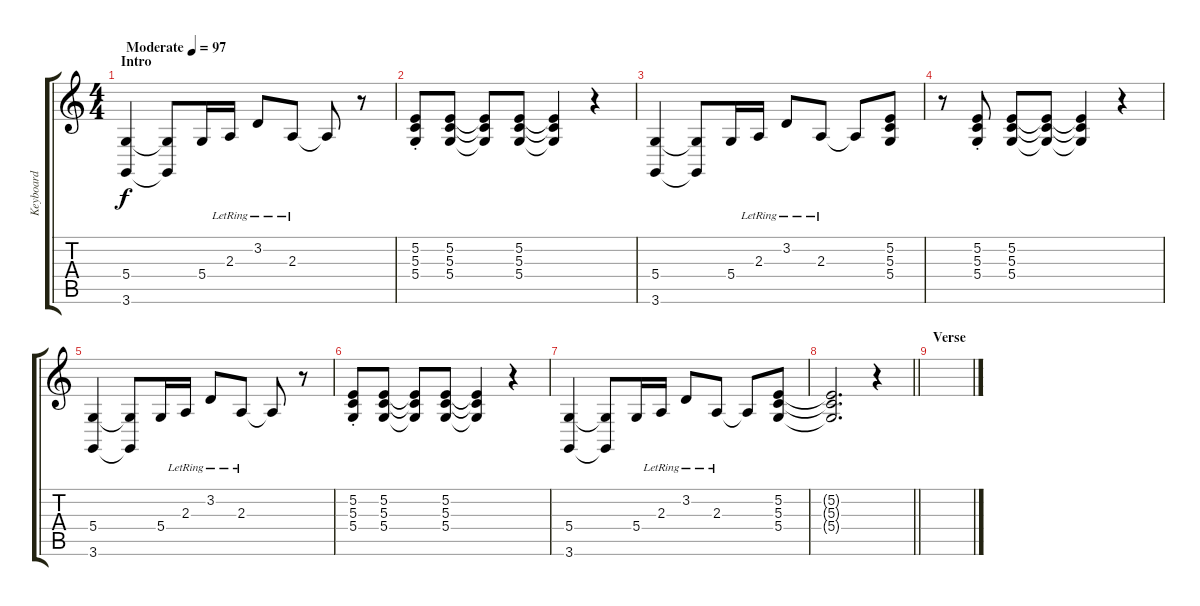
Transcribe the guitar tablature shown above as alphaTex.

\track ("Keyboard" "Keyboard") {instrument electricpiano1}
\staff {score tabs}
\tuning (E4 B3 G3 D3 A2 E2) {hide}
\ts (4 4)
\section ("" "Intro")
\tempo (97 "Moderate")
\clef g2
\ks c
(5.4 3.6).4{dy f instrument electricpiano1} (5.4{t} 3.6{t}).8 5.4.16 2.3{lr}.16 3.2{lr}.8 2.3{lr}.8 2.3{t}.8 r.8 |
(5.2 5.3{st} 5.4{st}).8 (5.2 5.3 5.4).8 (5.2{t} 5.3{t} 5.4{t}).8 (5.2 5.3 5.4).8 (5.2{t} 5.3{t} 5.4{t}).4 r.4 |
(5.4 3.6).4 (5.4{t} 3.6{t}).8 5.4.16 2.3{lr}.16 3.2{lr}.8 2.3{lr}.8 2.3{t}.8 (5.2 5.3 5.4).8 |
r.8 (5.2{st} 5.3{st} 5.4{st}).8 (5.2 5.3 5.4).8 (5.2{t} 5.3{t} 5.4{t}).8 (5.2{t} 5.3{t} 5.4{t}).4 r.4 |
(5.4 3.6).4 (5.4{t} 3.6{t}).8 5.4.16 2.3{lr}.16 3.2{lr}.8 2.3{lr}.8 2.3{t}.8 r.8 |
(5.2 5.3{st} 5.4{st}).8 (5.2 5.3 5.4).8 (5.2{t} 5.3{t} 5.4{t}).8 (5.2 5.3 5.4).8 (5.2{t} 5.3{t} 5.4{t}).4 r.4 |
(5.4 3.6).4 (5.4{t} 3.6{t}).8 5.4.16 2.3{lr}.16 3.2{lr}.8 2.3{lr}.8 2.3{t}.8 (5.2 5.3 5.4).8 |
\barLineRight lightlight
(5.2{t} 5.3{t} 5.4{t}).2{d} r.4 |
\section ("" "Verse")
